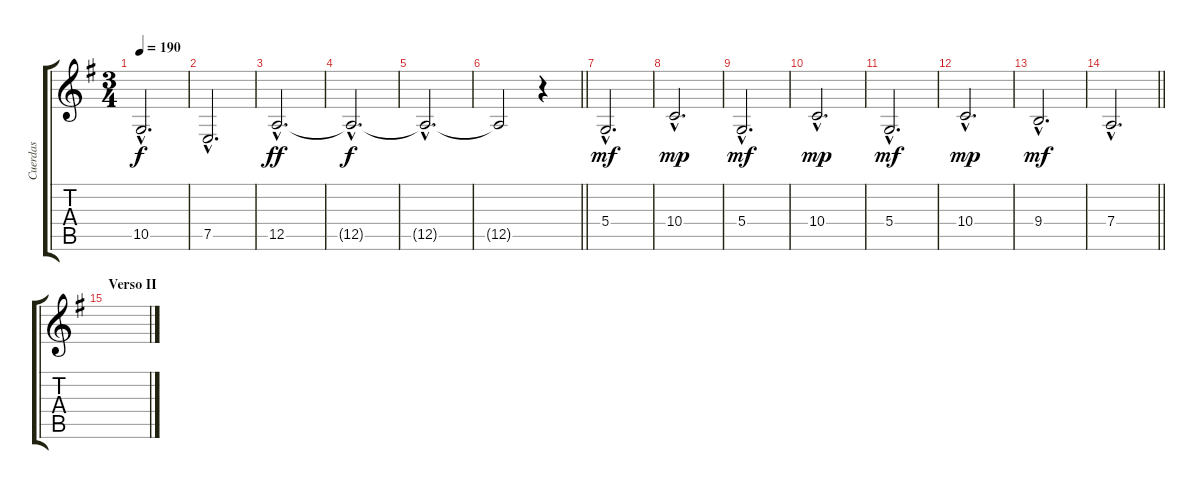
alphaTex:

\track ("Cuerdas" "Cuerdas") {instrument cello}
\staff {score tabs}
\tuning (E4 B3 G3 D3 A2 E2) {hide}
\ts (3 4)
\tempo 190
\clef g2
\ks g
10.5{hac}.2{d dy f} |
7.5{hac}.2{d} |
12.5{hac}.2{d dy ff} |
12.5{hac t}.2{d dy f} |
12.5{hac t}.2{d} |
\barLineRight lightlight
12.5{t}.2 r.4 |
5.4{hac}.2{d dy mf} |
10.4{hac}.2{d dy mp} |
5.4{hac}.2{d dy mf} |
10.4{hac}.2{d dy mp} |
5.4{hac}.2{d dy mf} |
10.4{hac}.2{d dy mp} |
9.4{hac}.2{d dy mf} |
\barLineRight lightlight
7.4{hac}.2{d} |
\section ("" "Verso II")
